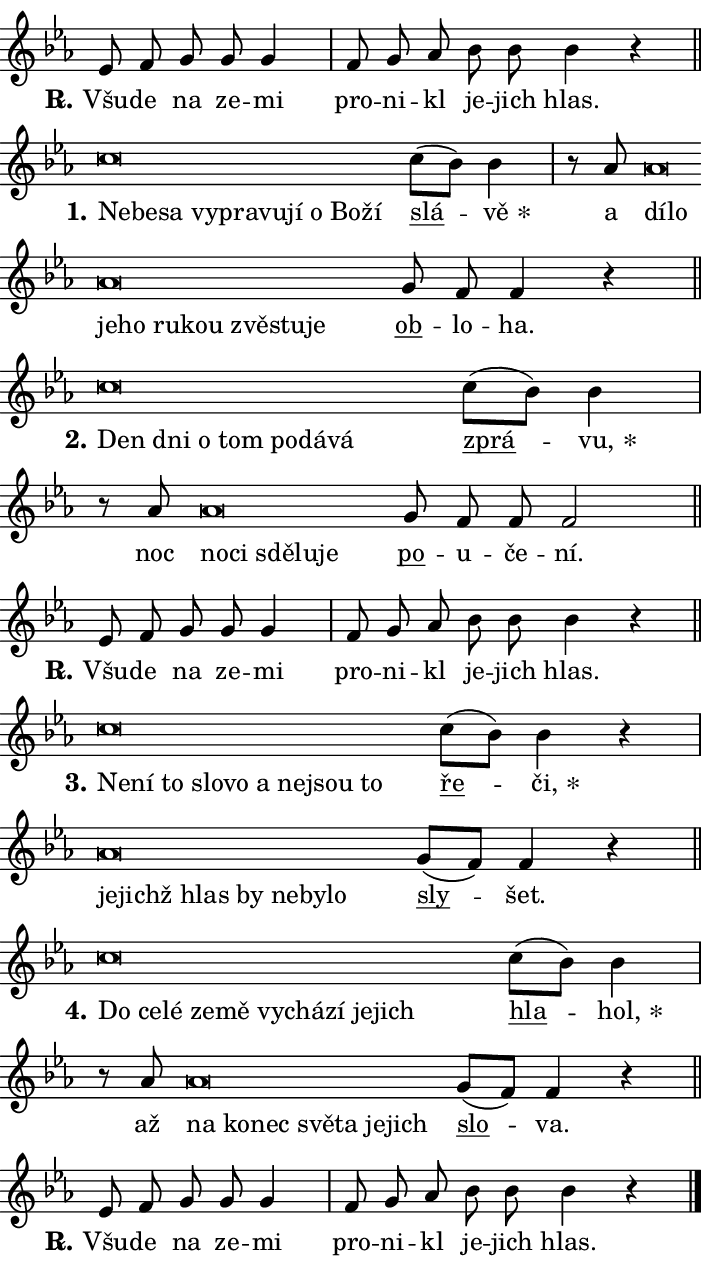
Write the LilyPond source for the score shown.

\version "2.24.0"
\header { tagline = "" }
\paper {
  indent = 0\cm
  top-margin = 0\cm
  right-margin = 0.13\cm % to fit lyric hyphens
  bottom-margin = 0\cm
  left-margin = 0\cm
  paper-width = 12\cm
  page-breaking = #ly:one-page-breaking
  system-system-spacing.basic-distance = #11
  score-system-spacing.basic-distance = #11
  ragged-last = ##f
}


%% Author: Thomas Morley
%% https://lists.gnu.org/archive/html/lilypond-user/2020-05/msg00002.html
#(define (line-position grob)
"Returns position of @var[grob} in current system:
   @code{'start}, if at first time-step
   @code{'end}, if at last time-step
   @code{'middle} otherwise
"
  (let* ((col (ly:item-get-column grob))
         (ln (ly:grob-object col 'left-neighbor))
         (rn (ly:grob-object col 'right-neighbor))
         (col-to-check-left (if (ly:grob? ln) ln col))
         (col-to-check-right (if (ly:grob? rn) rn col))
         (break-dir-left
           (and
             (ly:grob-property col-to-check-left 'non-musical #f)
             (ly:item-break-dir col-to-check-left)))
         (break-dir-right
           (and
             (ly:grob-property col-to-check-right 'non-musical #f)
             (ly:item-break-dir col-to-check-right))))
        (cond ((eqv? 1 break-dir-left) 'start)
              ((eqv? -1 break-dir-right) 'end)
              (else 'middle))))

#(define (tranparent-at-line-position vctor)
  (lambda (grob)
  "Relying on @code{line-position} select the relevant enry from @var{vctor}.
Used to determine transparency,"
    (case (line-position grob)
      ((end) (not (vector-ref vctor 0)))
      ((middle) (not (vector-ref vctor 1)))
      ((start) (not (vector-ref vctor 2))))))

noteHeadBreakVisibility =
#(define-music-function (break-visibility)(vector?)
"Makes @code{NoteHead}s transparent relying on @var{break-visibility}"
#{
  \override NoteHead.transparent =
    #(tranparent-at-line-position break-visibility)
#})

#(define delete-ledgers-for-transparent-note-heads
  (lambda (grob)
    "Reads whether a @code{NoteHead} is transparent.
If so this @code{NoteHead} is removed from @code{'note-heads} from
@var{grob}, which is supposed to be @code{LedgerLineSpanner}.
As a result ledgers are not printed for this @code{NoteHead}"
    (let* ((nhds-array (ly:grob-object grob 'note-heads))
           (nhds-list
             (if (ly:grob-array? nhds-array)
                 (ly:grob-array->list nhds-array)
                 '()))
           ;; Relies on the transparent-property being done before
           ;; Staff.LedgerLineSpanner.after-line-breaking is executed.
           ;; This is fragile ...
           (to-keep
             (remove
               (lambda (nhd)
                 (ly:grob-property nhd 'transparent #f))
               nhds-list)))
      ;; TODO find a better method to iterate over grob-arrays, similiar
      ;; to filter/remove etc for lists
      ;; For now rebuilt from scratch
      (set! (ly:grob-object grob 'note-heads)  '())
      (for-each
        (lambda (nhd)
          (ly:pointer-group-interface::add-grob grob 'note-heads nhd))
        to-keep))))

squashNotes = {
  \override NoteHead.X-extent = #'(-0.2 . 0.2)
  \override NoteHead.Y-extent = #'(-0.75 . 0)
  \override NoteHead.stencil =
    #(lambda (grob)
       (let ((pos (ly:grob-property grob 'staff-position)))
         (begin
           (if (< pos -7) (display "ERROR: Lower brevis then expected\n") (display ""))
           (if (<= pos -6) ly:text-interface::print ly:note-head::print))))
}
unSquashNotes = {
  \revert NoteHead.X-extent
  \revert NoteHead.Y-extent
  \revert NoteHead.stencil
}

hideNotes = \noteHeadBreakVisibility #begin-of-line-visible
unHideNotes = \noteHeadBreakVisibility #all-visible

% work-around for resetting accidentals
% https://lilypond.org/doc/v2.23/Documentation/notation/displaying-rhythms#unmetered-music
cadenzaMeasure = {
  \cadenzaOff
  \partial 1024 s1024
  \cadenzaOn
}

#(define-markup-command (accent layout props text) (markup?)
  "Underline accented syllable"
  (interpret-markup layout props
    #{\markup \override #'(offset . 4.3) \underline { #text }#}))

responsum = \markup \concat {
  "R" \hspace #-1.05 \path #0.1 #'((moveto 0 0.07) (lineto 0.9 0.8)) \hspace #0.05 "."
}

spaceSize = #0.6828661417322834 % exact space size for TeX Gyre Schola

\layout {
  \context {
    \Staff
    \remove "Time_signature_engraver"
    \override LedgerLineSpanner.after-line-breaking = #delete-ledgers-for-transparent-note-heads
  }
  \context {
    \Lyrics {
      \override LyricSpace.minimum-distance = \spaceSize
      \override LyricText.font-name = #"TeX Gyre Schola"
      \override LyricText.font-size = 1
      \override StanzaNumber.font-name = #"TeX Gyre Schola Bold"
      \override StanzaNumber.font-size = 1
    }
  }
  \context {
    \Score 
    \override NoteHead.text =
      #(lambda (grob) 
        (let ((pos (ly:grob-property grob 'staff-position)))
          #{\markup {
            \combine
              \halign #-0.55 \raise #(if (= pos -6) 0 0.5) \override #'(thickness . 2) \draw-line #'(3.2 . 0)
              \musicglyph "noteheads.sM1"
          }#}))
  }
}

% magnetic-lyrics.ily
%
%   written by
%     Jean Abou Samra <jean@abou-samra.fr>
%     Werner Lemberg <wl@gnu.org>
%
%   adapted by
%     Jiri Hon <jiri.hon@gmail.com>
%
% Version 2022-Apr-15

% https://www.mail-archive.com/lilypond-user@gnu.org/msg149350.html

#(define (Left_hyphen_pointer_engraver context)
   "Collect syllable-hyphen-syllable occurrences in lyrics and store
them in properties.  This engraver only looks to the left.  For
example, if the lyrics input is @code{foo -- bar}, it does the
following.

@itemize @bullet
@item
Set the @code{text} property of the @code{LyricHyphen} grob between
@q{foo} and @q{bar} to @code{foo}.

@item
Set the @code{left-hyphen} property of the @code{LyricText} grob with
text @q{foo} to the @code{LyricHyphen} grob between @q{foo} and
@q{bar}.
@end itemize

Use this auxiliary engraver in combination with the
@code{lyric-@/text::@/apply-@/magnetic-@/offset!} hook."
   (let ((hyphen #f)
         (text #f))
     (make-engraver
      (acknowledgers
       ((lyric-syllable-interface engraver grob source-engraver)
        (set! text grob)))
      (end-acknowledgers
       ((lyric-hyphen-interface engraver grob source-engraver)
        ;(when (not (grob::has-interface grob 'lyric-space-interface))
          (set! hyphen grob)));)
      ((stop-translation-timestep engraver)
       (when (and text hyphen)
         (ly:grob-set-object! text 'left-hyphen hyphen))
       (set! text #f)
       (set! hyphen #f)))))

#(define (lyric-text::apply-magnetic-offset! grob)
   "If the space between two syllables is less than the value in
property @code{LyricText@/.details@/.squash-threshold}, move the right
syllable to the left so that it gets concatenated with the left
syllable.

Use this function as a hook for
@code{LyricText@/.after-@/line-@/breaking} if the
@code{Left_@/hyphen_@/pointer_@/engraver} is active."
   (let ((hyphen (ly:grob-object grob 'left-hyphen #f)))
     (when hyphen
       (let ((left-text (ly:spanner-bound hyphen LEFT)))
         (when (grob::has-interface left-text 'lyric-syllable-interface)
           (let* ((common (ly:grob-common-refpoint grob left-text X))
                  (this-x-ext (ly:grob-extent grob common X))
                  (left-x-ext
                   (begin
                     ;; Trigger magnetism for left-text.
                     (ly:grob-property left-text 'after-line-breaking)
                     (ly:grob-extent left-text common X)))
                  ;; `delta` is the gap width between two syllables.
                  (delta (- (interval-start this-x-ext)
                            (interval-end left-x-ext)))
                  (details (ly:grob-property grob 'details))
                  (threshold (assoc-get 'squash-threshold details 0.2)))
             (when (< delta threshold)
               (let* (;; We have to manipulate the input text so that
                      ;; ligatures crossing syllable boundaries are not
                      ;; disabled.  For languages based on the Latin
                      ;; script this is essentially a beautification.
                      ;; However, for non-Western scripts it can be a
                      ;; necessity.
                      (lt (ly:grob-property left-text 'text))
                      (rt (ly:grob-property grob 'text))
                      (is-space (grob::has-interface hyphen 'lyric-space-interface))
                      (space (if is-space " " ""))
                      (extra-delta (if is-space spaceSize 0))
                      ;; Append new syllable.
                      (ltrt-space (if (and (string? lt) (string? rt))
                                (string-append lt space rt)
                                (make-concat-markup (list lt space rt))))
                      ;; Right-align `ltrt` to the right side.
                      (ltrt-space-markup (grob-interpret-markup
                               grob
                               (make-translate-markup
                                (cons (interval-length this-x-ext) 0)
                                (make-right-align-markup ltrt-space)))))
                 (begin
                   ;; Don't print `left-text`.
                   (ly:grob-set-property! left-text 'stencil #f)
                   ;; Set text and stencil (which holds all collected
                   ;; syllables so far) and shift it to the left.
                   (ly:grob-set-property! grob 'text ltrt-space)
                   (ly:grob-set-property! grob 'stencil ltrt-space-markup)
                   (ly:grob-translate-axis! grob (- (- delta extra-delta)) X))))))))))


#(define (lyric-hyphen::displace-bounds-first grob)
   ;; Make very sure this callback isn't triggered too early.
   (let ((left (ly:spanner-bound grob LEFT))
         (right (ly:spanner-bound grob RIGHT)))
     (ly:grob-property left 'after-line-breaking)
     (ly:grob-property right 'after-line-breaking)
     (ly:lyric-hyphen::print grob)))

squashThreshold = #0.4

\layout {
  \context {
    \Lyrics
    \consists #Left_hyphen_pointer_engraver
    \override LyricText.after-line-breaking =
      #lyric-text::apply-magnetic-offset!
    \override LyricHyphen.stencil = #lyric-hyphen::displace-bounds-first
    \override LyricText.details.squash-threshold = \squashThreshold
    \override LyricHyphen.minimum-distance = 0
    \override LyricHyphen.minimum-length = \squashThreshold
  }
}

squashText = \override LyricText.details.squash-threshold = 9999
unSquashText = \override LyricText.details.squash-threshold = \squashThreshold

leftText = \override LyricText.self-alignment-X = #LEFT
unLeftText = \revert LyricText.self-alignment-X

starOffset = #(lambda (grob) 
                (let ((x_offset (ly:self-alignment-interface::aligned-on-x-parent grob)))
                  (if (= x_offset 0) 0 (+ x_offset 1.2))))

star = #(define-music-function (syllable)(string?)
"Append star separator at the end of a syllable"
#{
  \once \override LyricText.X-offset = #starOffset
  \lyricmode { \markup {
    #syllable
    \override #'((font-name . "TeX Gyre Schola Bold")) \hspace #0.2 \lower #0.65 \larger "*"
  } }
#})

starAccent = #(define-music-function (syllable)(string?)
"Append star separator at the end of a syllable and make accent"
#{
  \once \override LyricText.X-offset = #starOffset
  \lyricmode { \markup {
    \accent #syllable
    \override #'((font-name . "TeX Gyre Schola Bold")) \hspace #0.2 \lower #0.65 \larger "*"
  } }
#})

breath = #(define-music-function (syllable)(string?)
"Append breathing indicator at the end of a syllable"
#{
  \lyricmode { \markup { #syllable "+" } }
#})

optionalBreath = #(define-music-function (syllable)(string?)
"Append optional breathing indicator at the end of a syllable"
#{
  \lyricmode { \markup { #syllable "(+)" } }
#})


\score {
    <<
        \new Voice = "melody" { \cadenzaOn \key es \major \relative { es'8 f g g g4 \cadenzaMeasure \bar "|" f8 g as bes bes bes4 r \cadenzaMeasure \bar "||" \break } }
        \new Lyrics \lyricsto "melody" { \lyricmode { \set stanza = \responsum
Všu -- de na ze -- mi pro -- ni -- kl je -- jich hlas. } }
    >>
    \layout {}
}

\score {
    <<
        \new Voice = "melody" { \cadenzaOn \key es \major \relative { \squashNotes c''\breve*1/16 \hideNotes \breve*1/16 \bar "" \breve*1/16 \bar "" \breve*1/16 \bar "" \breve*1/16 \bar "" \breve*1/16 \bar "" \breve*1/16 \bar "" \breve*1/16 \bar "" \breve*1/16 \breve*1/16 \bar "" \unHideNotes \unSquashNotes \bar "" c8[( bes)] bes4 \cadenzaMeasure \bar "|" r8 as8 \squashNotes as\breve*1/16 \hideNotes \breve*1/16 \bar "" \breve*1/16 \bar "" \breve*1/16 \bar "" \breve*1/16 \bar "" \breve*1/16 \bar "" \breve*1/16 \bar "" \breve*1/16 \breve*1/16 \bar "" \unHideNotes \unSquashNotes \bar "" g8 f f4 r \cadenzaMeasure \bar "||" \break } }
        \new Lyrics \lyricsto "melody" { \lyricmode { \set stanza = "1."
\leftText Ne -- \squashText be -- sa vy -- pra -- vu -- jí o Bo -- ží \unLeftText \unSquashText \markup \accent slá -- \star vě a \leftText dí -- \squashText lo je -- ho ru -- kou zvě -- stu -- je \unLeftText \unSquashText \markup \accent ob -- lo -- ha. } }
    >>
    \layout {}
}

\score {
    <<
        \new Voice = "melody" { \cadenzaOn \key es \major \relative { \squashNotes c''\breve*1/16 \hideNotes \breve*1/16 \bar "" \breve*1/16 \bar "" \breve*1/16 \bar "" \breve*1/16 \bar "" \breve*1/16 \breve*1/16 \bar "" \unHideNotes \unSquashNotes \bar "" c8[( bes)] bes4 \cadenzaMeasure \bar "|" r8 as8 \squashNotes as\breve*1/16 \hideNotes \breve*1/16 \bar "" \breve*1/16 \bar "" \breve*1/16 \breve*1/16 \bar "" \unHideNotes \unSquashNotes \bar "" g8 f f f2 \cadenzaMeasure \bar "||" \break } }
        \new Lyrics \lyricsto "melody" { \lyricmode { \set stanza = "2."
\leftText Den \squashText dni o tom po -- dá -- vá \unLeftText \unSquashText \markup \accent zprá -- \star vu, noc \leftText no -- \squashText ci sdě -- lu -- je \unLeftText \unSquashText \markup \accent po -- u -- če -- ní. } }
    >>
    \layout {}
}

\score {
    <<
        \new Voice = "melody" { \cadenzaOn \key es \major \relative { es'8 f g g g4 \cadenzaMeasure \bar "|" f8 g as bes bes bes4 r \cadenzaMeasure \bar "||" \break } }
        \new Lyrics \lyricsto "melody" { \lyricmode { \set stanza = \responsum
Všu -- de na ze -- mi pro -- ni -- kl je -- jich hlas. } }
    >>
    \layout {}
}

\score {
    <<
        \new Voice = "melody" { \cadenzaOn \key es \major \relative { \squashNotes c''\breve*1/16 \hideNotes \breve*1/16 \bar "" \breve*1/16 \bar "" \breve*1/16 \bar "" \breve*1/16 \bar "" \breve*1/16 \bar "" \breve*1/16 \bar "" \breve*1/16 \breve*1/16 \bar "" \unHideNotes \unSquashNotes \bar "" c8[( bes)] bes4 r \cadenzaMeasure \bar "|" \squashNotes as\breve*1/16 \hideNotes \breve*1/16 \bar "" \breve*1/16 \bar "" \breve*1/16 \bar "" \breve*1/16 \bar "" \breve*1/16 \breve*1/16 \bar "" \unHideNotes \unSquashNotes \bar "" g8[( f)] f4 r \cadenzaMeasure \bar "||" \break } }
        \new Lyrics \lyricsto "melody" { \lyricmode { \set stanza = "3."
\leftText Ne -- \squashText ní to slo -- vo a nej -- sou to \unLeftText \unSquashText \markup \accent ře -- \star či, \leftText je -- \squashText jichž hlas by ne -- by -- lo \unLeftText \unSquashText \markup \accent sly -- šet. } }
    >>
    \layout {}
}

\score {
    <<
        \new Voice = "melody" { \cadenzaOn \key es \major \relative { \squashNotes c''\breve*1/16 \hideNotes \breve*1/16 \bar "" \breve*1/16 \bar "" \breve*1/16 \bar "" \breve*1/16 \bar "" \breve*1/16 \bar "" \breve*1/16 \bar "" \breve*1/16 \bar "" \breve*1/16 \breve*1/16 \bar "" \unHideNotes \unSquashNotes \bar "" c8[( bes)] bes4 \cadenzaMeasure \bar "|" r8 as8 \squashNotes as\breve*1/16 \hideNotes \breve*1/16 \bar "" \breve*1/16 \bar "" \breve*1/16 \bar "" \breve*1/16 \bar "" \breve*1/16 \breve*1/16 \bar "" \unHideNotes \unSquashNotes \bar "" g8[( f)] f4 r \cadenzaMeasure \bar "||" \break } }
        \new Lyrics \lyricsto "melody" { \lyricmode { \set stanza = "4."
\leftText Do \squashText ce -- lé ze -- mě vy -- chá -- zí je -- jich \unLeftText \unSquashText \markup \accent hla -- \star hol, až \leftText na \squashText ko -- nec svě -- ta je -- jich \unLeftText \unSquashText \markup \accent slo -- va. } }
    >>
    \layout {}
}

\score {
    <<
        \new Voice = "melody" { \cadenzaOn \key es \major \relative { es'8 f g g g4 \cadenzaMeasure \bar "|" f8 g as bes bes bes4 r \cadenzaMeasure \bar "||" \break } \bar "|." }
        \new Lyrics \lyricsto "melody" { \lyricmode { \set stanza = \responsum
Všu -- de na ze -- mi pro -- ni -- kl je -- jich hlas. } }
    >>
    \layout {}
}
